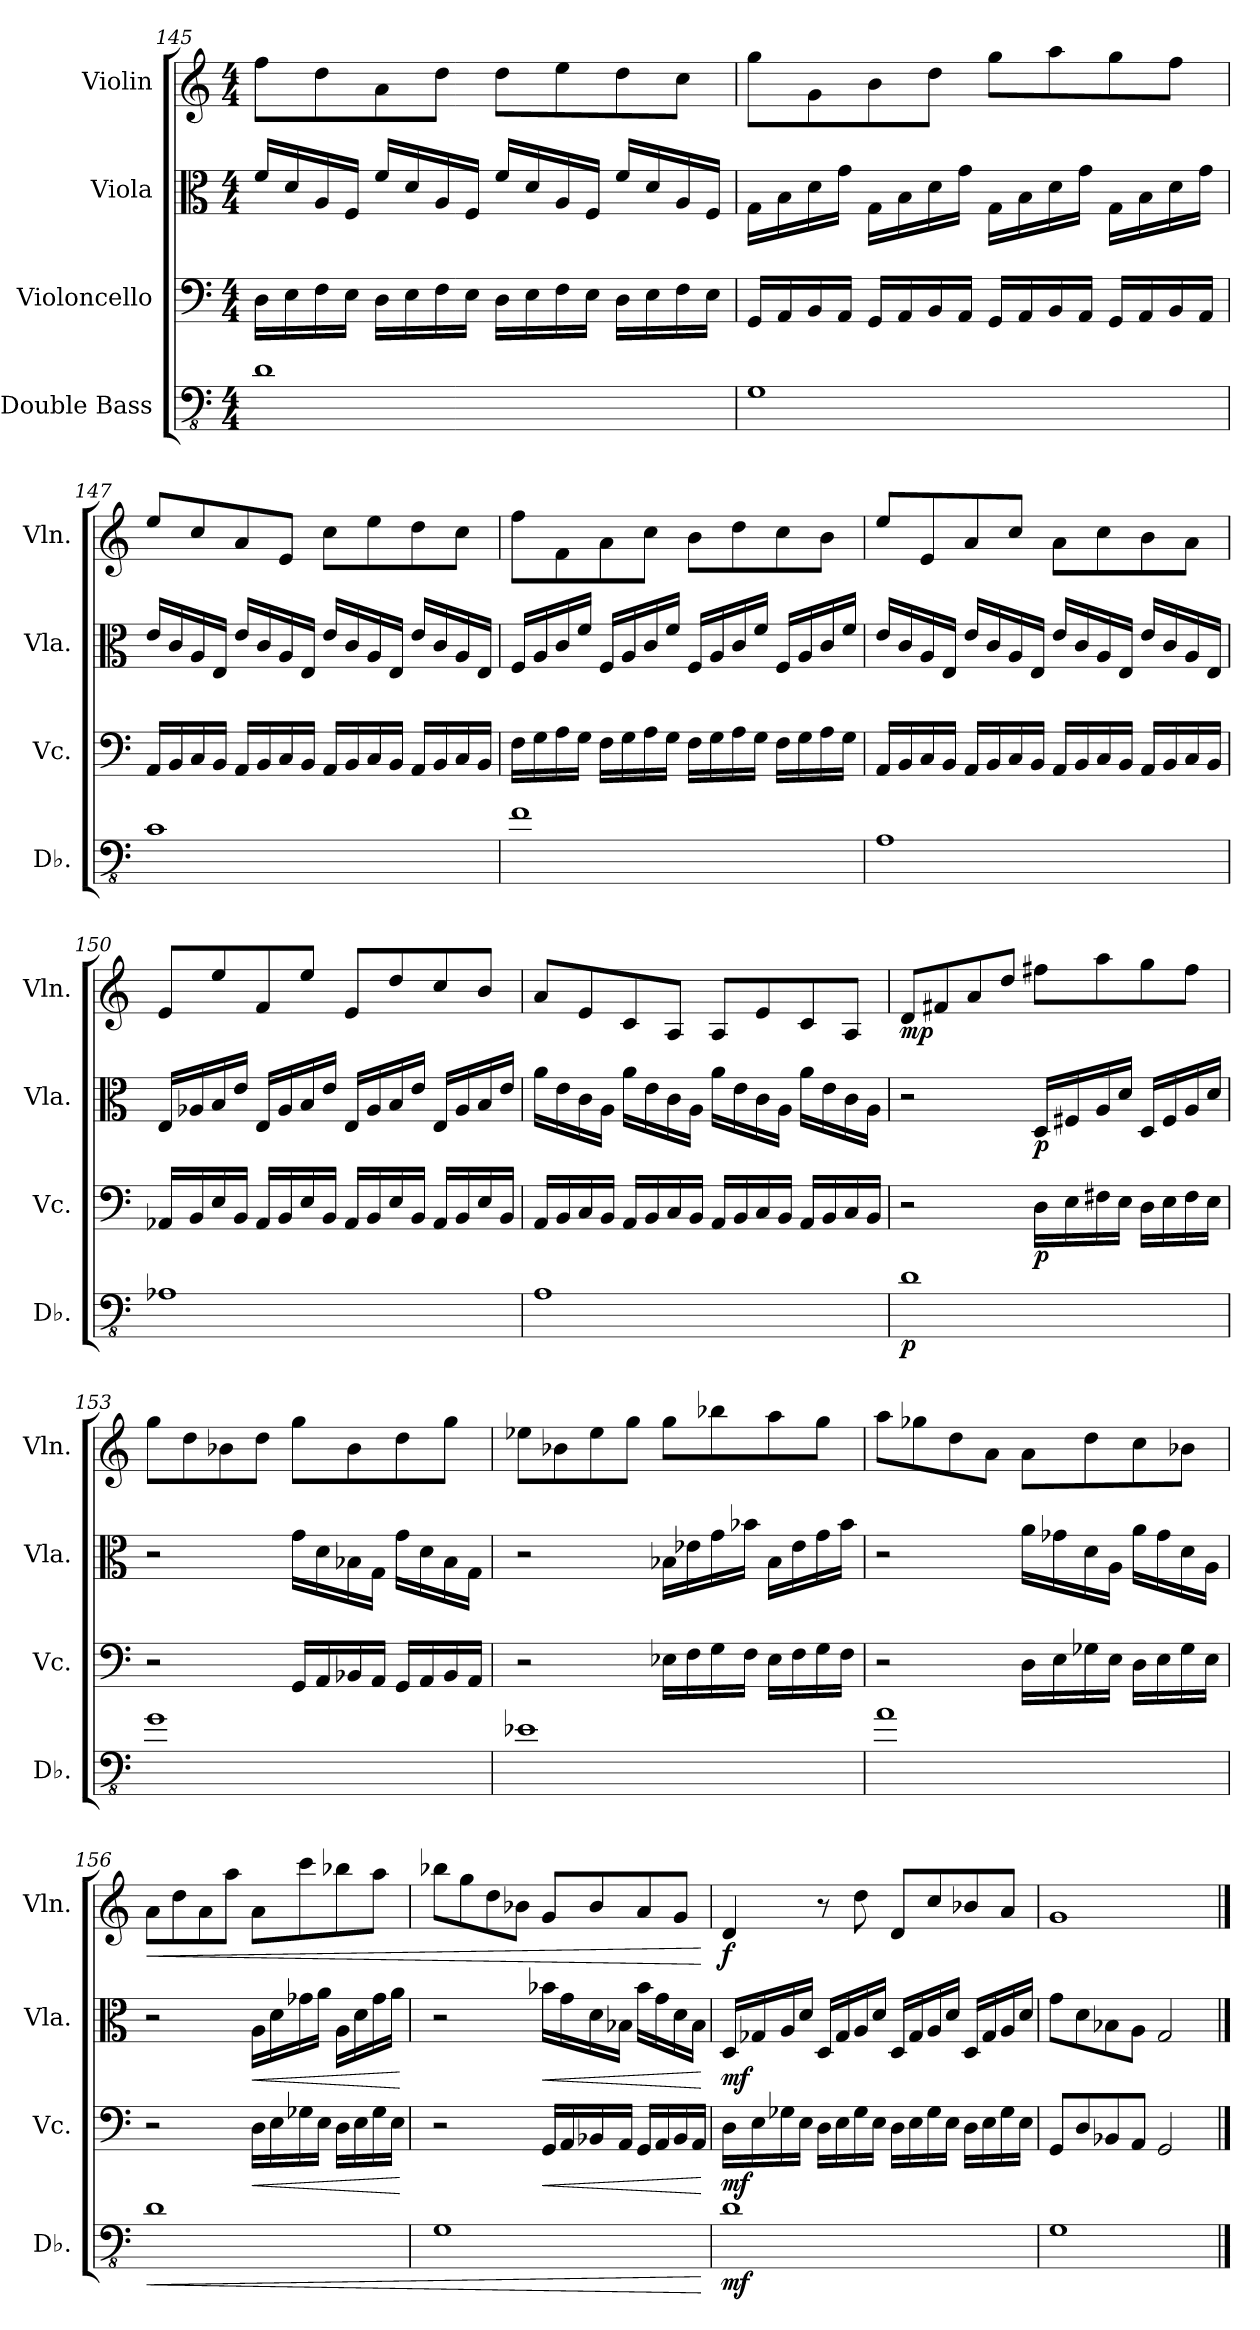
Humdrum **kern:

**kern	**dynam	**kern	**dynam	**kern	**dynam	**kern	**dynam
*part4	*part4	*part3	*part3	*part2	*part2	*part1	*part1
*staff4	*staff4	*staff3	*staff3	*staff2	*staff2	*staff1	*staff1
*I"Double Bass	*	*I"Violoncello	*	*I"Viola	*	*I"Violin	*
*I'Db.	*	*I'Vc.	*	*I'Vla.	*	*I'Vln.	*
*clefFv4	*	*clefF4	*	*clefC3	*	*clefG2	*
*ITrd7c12	*	*	*	*	*	*	*
*k[]	*	*k[]	*	*k[]	*	*k[]	*
*M4/4	*	*M4/4	*	*M4/4	*	*M4/4	*
=145	=145	=145	=145	=145	=145	=145	=145
1DD	.	16D\LL	.	16f/LL	.	8ff\L	.
.	.	16E\	.	16d/	.	.	.
.	.	16F\	.	16A/	.	8dd\	.
.	.	16E\JJ	.	16F/JJ	.	.	.
.	.	16D\LL	.	16f/LL	.	8a\	.
.	.	16E\	.	16d/	.	.	.
.	.	16F\	.	16A/	.	8dd\J	.
.	.	16E\JJ	.	16F/JJ	.	.	.
.	.	16D\LL	.	16f/LL	.	8dd\L	.
.	.	16E\	.	16d/	.	.	.
.	.	16F\	.	16A/	.	8ee\	.
.	.	16E\JJ	.	16F/JJ	.	.	.
.	.	16D\LL	.	16f/LL	.	8dd\	.
.	.	16E\	.	16d/	.	.	.
.	.	16F\	.	16A/	.	8cc\J	.
.	.	16E\JJ	.	16F/JJ	.	.	.
!!LO:LB:g=z
=146	=146	=146	=146	=146	=146	=146	=146
1GGG	.	16GG/LL	.	16G\LL	.	8gg\L	.
.	.	16AA/	.	16B\	.	.	.
.	.	16BB/	.	16d\	.	8g\	.
.	.	16AA/JJ	.	16g\JJ	.	.	.
.	.	16GG/LL	.	16G\LL	.	8b\	.
.	.	16AA/	.	16B\	.	.	.
.	.	16BB/	.	16d\	.	8dd\J	.
.	.	16AA/JJ	.	16g\JJ	.	.	.
.	.	16GG/LL	.	16G\LL	.	8gg\L	.
.	.	16AA/	.	16B\	.	.	.
.	.	16BB/	.	16d\	.	8aa\	.
.	.	16AA/JJ	.	16g\JJ	.	.	.
.	.	16GG/LL	.	16G\LL	.	8gg\	.
.	.	16AA/	.	16B\	.	.	.
.	.	16BB/	.	16d\	.	8ff\J	.
.	.	16AA/JJ	.	16g\JJ	.	.	.
=147	=147	=147	=147	=147	=147	=147	=147
1CC	.	16AA/LL	.	16e/LL	.	8ee/L	.
.	.	16BB/	.	16c/	.	.	.
.	.	16C/	.	16A/	.	8cc/	.
.	.	16BB/JJ	.	16E/JJ	.	.	.
.	.	16AA/LL	.	16e/LL	.	8a/	.
.	.	16BB/	.	16c/	.	.	.
.	.	16C/	.	16A/	.	8e/J	.
.	.	16BB/JJ	.	16E/JJ	.	.	.
.	.	16AA/LL	.	16e/LL	.	8cc\L	.
.	.	16BB/	.	16c/	.	.	.
.	.	16C/	.	16A/	.	8ee\	.
.	.	16BB/JJ	.	16E/JJ	.	.	.
.	.	16AA/LL	.	16e/LL	.	8dd\	.
.	.	16BB/	.	16c/	.	.	.
.	.	16C/	.	16A/	.	8cc\J	.
.	.	16BB/JJ	.	16E/JJ	.	.	.
=148	=148	=148	=148	=148	=148	=148	=148
1FF	.	16F\LL	.	16F/LL	.	8ff\L	.
.	.	16G\	.	16A/	.	.	.
.	.	16A\	.	16c/	.	8f\	.
.	.	16G\JJ	.	16f/JJ	.	.	.
.	.	16F\LL	.	16F/LL	.	8a\	.
.	.	16G\	.	16A/	.	.	.
.	.	16A\	.	16c/	.	8cc\J	.
.	.	16G\JJ	.	16f/JJ	.	.	.
.	.	16F\LL	.	16F/LL	.	8b\L	.
.	.	16G\	.	16A/	.	.	.
.	.	16A\	.	16c/	.	8dd\	.
.	.	16G\JJ	.	16f/JJ	.	.	.
.	.	16F\LL	.	16F/LL	.	8cc\	.
.	.	16G\	.	16A/	.	.	.
.	.	16A\	.	16c/	.	8b\J	.
.	.	16G\JJ	.	16f/JJ	.	.	.
!!LO:PB:g=z
=149	=149	=149	=149	=149	=149	=149	=149
1AAA	.	16AA/LL	.	16e/LL	.	8ee/L	.
.	.	16BB/	.	16c/	.	.	.
.	.	16C/	.	16A/	.	8e/	.
.	.	16BB/JJ	.	16E/JJ	.	.	.
.	.	16AA/LL	.	16e/LL	.	8a/	.
.	.	16BB/	.	16c/	.	.	.
.	.	16C/	.	16A/	.	8cc/J	.
.	.	16BB/JJ	.	16E/JJ	.	.	.
.	.	16AA/LL	.	16e/LL	.	8a\L	.
.	.	16BB/	.	16c/	.	.	.
.	.	16C/	.	16A/	.	8cc\	.
.	.	16BB/JJ	.	16E/JJ	.	.	.
.	.	16AA/LL	.	16e/LL	.	8b\	.
.	.	16BB/	.	16c/	.	.	.
.	.	16C/	.	16A/	.	8a\J	.
.	.	16BB/JJ	.	16E/JJ	.	.	.
=150	=150	=150	=150	=150	=150	=150	=150
1AAA-X	.	16AA-X/LL	.	16E/LL	.	8e/L	.
.	.	16BB/	.	16A-X/	.	.	.
.	.	16E/	.	16B/	.	8ee/	.
.	.	16BB/JJ	.	16e/JJ	.	.	.
.	.	16AA-/LL	.	16E/LL	.	8f/	.
.	.	16BB/	.	16A-/	.	.	.
.	.	16E/	.	16B/	.	8ee/J	.
.	.	16BB/JJ	.	16e/JJ	.	.	.
.	.	16AA-/LL	.	16E/LL	.	8e/L	.
.	.	16BB/	.	16A-/	.	.	.
.	.	16E/	.	16B/	.	8dd/	.
.	.	16BB/JJ	.	16e/JJ	.	.	.
.	.	16AA-/LL	.	16E/LL	.	8cc/	.
.	.	16BB/	.	16A-/	.	.	.
.	.	16E/	.	16B/	.	8b/J	.
.	.	16BB/JJ	.	16e/JJ	.	.	.
!!LO:LB:g=z
=151	=151	=151	=151	=151	=151	=151	=151
1AAA	.	16AA/LL	.	16a\LL	.	8a/L	.
.	.	16BB/	.	16e\	.	.	.
.	.	16C/	.	16c\	.	8e/	.
.	.	16BB/JJ	.	16A\JJ	.	.	.
.	.	16AA/LL	.	16a\LL	.	8c/	.
.	.	16BB/	.	16e\	.	.	.
.	.	16C/	.	16c\	.	8A/J	.
.	.	16BB/JJ	.	16A\JJ	.	.	.
.	.	16AA/LL	.	16a\LL	.	8A/L	.
.	.	16BB/	.	16e\	.	.	.
.	.	16C/	.	16c\	.	8e/	.
.	.	16BB/JJ	.	16A\JJ	.	.	.
.	.	16AA/LL	.	16a\LL	.	8c/	.
.	.	16BB/	.	16e\	.	.	.
.	.	16C/	.	16c\	.	8A/J	.
.	.	16BB/JJ	.	16A\JJ	.	.	.
=152	=152	=152	=152	=152	=152	=152	=152
!	!LO:DY:b	!	!	!	!	!	!LO:DY:b
1DD	p	2r	.	2r	.	8d/L	mp
.	.	.	.	.	.	8f#X/	.
.	.	.	.	.	.	8a/	.
.	.	.	.	.	.	8dd/J	.
!	!	!	!LO:DY:b	!	!LO:DY:b	!	!
.	.	16D\LL	p	16D/LL	p	8ff#X\L	.
.	.	16E\	.	16F#X/	.	.	.
.	.	16F#X\	.	16A/	.	8aa\	.
.	.	16E\JJ	.	16d/JJ	.	.	.
.	.	16D\LL	.	16D/LL	.	8gg\	.
.	.	16E\	.	16F#/	.	.	.
.	.	16F#\	.	16A/	.	8ff#\J	.
.	.	16E\JJ	.	16d/JJ	.	.	.
=153	=153	=153	=153	=153	=153	=153	=153
1GG	.	2r	.	2r	.	8gg\L	.
.	.	.	.	.	.	8dd\	.
.	.	.	.	.	.	8b-X\	.
.	.	.	.	.	.	8dd\J	.
.	.	16GG/LL	.	16g\LL	.	8gg\L	.
.	.	16AA/	.	16d\	.	.	.
.	.	16BB-X/	.	16B-X\	.	8b-\	.
.	.	16AA/JJ	.	16G\JJ	.	.	.
.	.	16GG/LL	.	16g\LL	.	8dd\	.
.	.	16AA/	.	16d\	.	.	.
.	.	16BB-/	.	16B-\	.	8gg\J	.
.	.	16AA/JJ	.	16G\JJ	.	.	.
!!LO:LB:g=z
=154	=154	=154	=154	=154	=154	=154	=154
1EE-X	.	2r	.	2r	.	8ee-X\L	.
.	.	.	.	.	.	8b-X\	.
.	.	.	.	.	.	8ee-\	.
.	.	.	.	.	.	8gg\J	.
.	.	16E-X\LL	.	16B-X\LL	.	8gg\L	.
.	.	16F\	.	16e-X\	.	.	.
.	.	16G\	.	16g\	.	8bb-X\	.
.	.	16F\JJ	.	16b-X\JJ	.	.	.
.	.	16E-\LL	.	16B-\LL	.	8aa\	.
.	.	16F\	.	16e-\	.	.	.
.	.	16G\	.	16g\	.	8gg\J	.
.	.	16F\JJ	.	16b-\JJ	.	.	.
=155	=155	=155	=155	=155	=155	=155	=155
1AA	.	2r	.	2r	.	8aa\L	.
.	.	.	.	.	.	8gg-X\	.
.	.	.	.	.	.	8dd\	.
.	.	.	.	.	.	8a\J	.
.	.	16D\LL	.	16a\LL	.	8a\L	.
.	.	16E\	.	16g-X\	.	.	.
.	.	16G-X\	.	16d\	.	8dd\	.
.	.	16E\JJ	.	16A\JJ	.	.	.
.	.	16D\LL	.	16a\LL	.	8cc\	.
.	.	16E\	.	16g-\	.	.	.
.	.	16G-\	.	16d\	.	8b-X\J	.
.	.	16E\JJ	.	16A\JJ	.	.	.
=156	=156	=156	=156	=156	=156	=156	=156
!	!LO:HP:b	!	!	!	!	!	!LO:HP:b
1DD	<	2r	.	2r	.	8a\L	<
.	.	.	.	.	.	8dd\	.
.	.	.	.	.	.	8a\	.
.	.	.	.	.	.	8aa\J	.
!	!	!	!LO:HP:b	!	!LO:HP:b	!	!
.	.	16D\LL	<	16A\LL	<	8a\L	.
.	.	16E\	.	16d\	.	.	.
.	.	16G-X\	.	16g-X\	.	8ccc\	.
.	.	16E\JJ	.	16a\JJ	.	.	.
.	.	16D\LL	.	16A\LL	.	8bb-X\	.
.	.	16E\	.	16d\	.	.	.
.	.	16G-\	.	16g-\	.	8aa\J	.
.	.	16E\JJ	.	16a\JJ	.	.	.
.	.	.	[	.	[	.	.
!!LO:PB:g=z
=157	=157	=157	=157	=157	=157	=157	=157
1GGG	.	2r	.	2r	.	8bb-X\L	.
.	.	.	.	.	.	8gg\	.
.	.	.	.	.	.	8dd\	.
.	.	.	.	.	.	8b-X\J	.
!	!	!	!LO:HP:b	!	!LO:HP:b	!	!
.	.	16GG/LL	<	16b-X\LL	<	8g/L	.
.	.	16AA/	.	16g\	.	.	.
.	.	16BB-X/	.	16d\	.	8b-/	.
.	.	16AA/JJ	.	16B-X\JJ	.	.	.
.	.	16GG/LL	.	16b-\LL	.	8a/	.
.	.	16AA/	.	16g\	.	.	.
.	.	16BB-/	.	16d\	.	8g/J	.
.	.	16AA/JJ	.	16B-\JJ	.	.	.
.	[	.	[	.	[	.	[
=158	=158	=158	=158	=158	=158	=158	=158
!	!LO:DY:b	!	!LO:DY:b	!	!LO:DY:b	!	!LO:DY:b
1DD	mf	16D\LL	mf	16D/LL	mf	4d/	f
.	.	16E\	.	16G-X/	.	.	.
.	.	16G-X\	.	16A/	.	.	.
.	.	16E\JJ	.	16d/JJ	.	.	.
.	.	16D\LL	.	16D/LL	.	8r	.
.	.	16E\	.	16G-/	.	.	.
.	.	16G-\	.	16A/	.	8dd\	.
.	.	16E\JJ	.	16d/JJ	.	.	.
.	.	16D\LL	.	16D/LL	.	8d/L	.
.	.	16E\	.	16G-/	.	.	.
.	.	16G-\	.	16A/	.	8cc/	.
.	.	16E\JJ	.	16d/JJ	.	.	.
.	.	16D\LL	.	16D/LL	.	8b-X/	.
.	.	16E\	.	16G-/	.	.	.
.	.	16G-\	.	16A/	.	8a/J	.
.	.	16E\JJ	.	16d/JJ	.	.	.
=159	=159	=159	=159	=159	=159	=159	=159
1GGG	.	8GG/L	.	8g\L	.	1g	.
.	.	8D/	.	8d\	.	.	.
.	.	8BB-X/	.	8B-X\	.	.	.
.	.	8AA/J	.	8A\J	.	.	.
.	.	2GG/	.	2G/	.	.	.
==	==	==	==	==	==	==	==
*-	*-	*-	*-	*-	*-	*-	*-
